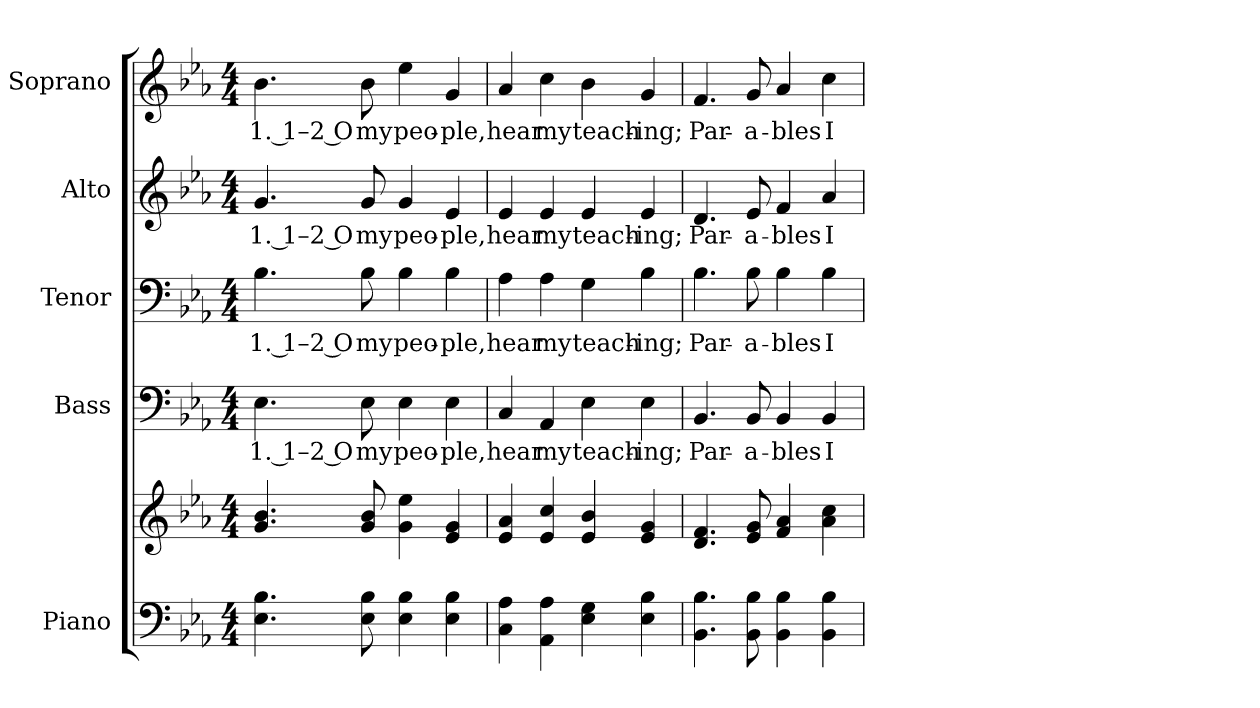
**kern	**kern	**kern	**text	**kern	**text	**kern	**text	**kern	**text
*part5	*part5	*part4	*part4	*part3	*part3	*part2	*part2	*part1	*part1
*staff6	*staff5	*staff4	*staff4	*staff3	*staff3	*staff2	*staff2	*staff1	*staff1
*I"Piano	*	*I"Bass	*	*I"Tenor	*	*I"Alto	*	*I"Soprano	*
*I'Pno.	*	*I'B.	*	*I'T.	*	*I'A.	*	*I'S.	*
!!LO:PB:g=z
*clefF4	*clefG2	*clefF4	*	*clefF4	*	*clefG2	*	*clefG2	*
*k[b-e-a-]	*k[b-e-a-]	*k[b-e-a-]	*	*k[b-e-a-]	*	*k[b-e-a-]	*	*k[b-e-a-]	*
*E-:	*E-:	*E-:	*	*E-:	*	*E-:	*	*E-:	*
*M4/4	*M4/4	*M4/4	*	*M4/4	*	*M4/4	*	*M4/4	*
*MM135	*MM135	*MM135	*	*MM135	*	*MM135	*	*MM135	*
=1	=1	=1	=1	=1	=1	=1	=1	=1	=1
!	!	!	!LO:LY:b:color=#000000	!	!	!	!	!	!
!	!	!	!	!	!LO:LY:b:color=#000000	!	!	!	!
!	!	!	!	!	!	!	!LO:LY:b:color=#000000	!	!
!	!	!	!	!	!	!	!	!	!LO:LY:b:color=#000000
4.E-i\ 4.B-i	4.gi/ 4.b-i	4.E-i\	1. 1–2 O	4.B-i\	1. 1–2 O	4.gi/	1. 1–2 O	4.b-i\	1. 1–2 O
!	!	!	!LO:LY:b:color=#000000	!	!	!	!	!	!
!	!	!	!	!	!LO:LY:b:color=#000000	!	!	!	!
!	!	!	!	!	!	!	!LO:LY:b:color=#000000	!	!
!	!	!	!	!	!	!	!	!	!LO:LY:b:color=#000000
8E-i\ 8B-i	8gi/ 8b-i	8E-i\	my	8B-i\	my	8gi/	my	8b-i\	my
!	!	!	!LO:LY:b:color=#000000	!	!	!	!	!	!
!	!	!	!	!	!LO:LY:b:color=#000000	!	!	!	!
!	!	!	!	!	!	!	!LO:LY:b:color=#000000	!	!
!	!	!	!	!	!	!	!	!	!LO:LY:b:color=#000000
4E-i\ 4B-i	4gi\ 4ee-i	4E-i\	peo-	4B-i\	peo-	4gi/	peo-	4ee-i\	peo-
!	!	!	!LO:LY:b:color=#000000	!	!	!	!	!	!
!	!	!	!	!	!LO:LY:b:color=#000000	!	!	!	!
!	!	!	!	!	!	!	!LO:LY:b:color=#000000	!	!
!	!	!	!	!	!	!	!	!	!LO:LY:b:color=#000000
4E-i\ 4B-i	4e-i/ 4gi	4E-i\	-ple,	4B-i\	-ple,	4e-i/	-ple,	4gi/	-ple,
=2	=2	=2	=2	=2	=2	=2	=2	=2	=2
!	!	!	!LO:LY:b:color=#000000	!	!	!	!	!	!
!	!	!	!	!	!LO:LY:b:color=#000000	!	!	!	!
!	!	!	!	!	!	!	!LO:LY:b:color=#000000	!	!
!	!	!	!	!	!	!	!	!	!LO:LY:b:color=#000000
4Ci\ 4A-i	4e-i/ 4a-i	4Ci/	hear	4A-i\	hear	4e-i/	hear	4a-i/	hear
!	!	!	!LO:LY:b:color=#000000	!	!	!	!	!	!
!	!	!	!	!	!LO:LY:b:color=#000000	!	!	!	!
!	!	!	!	!	!	!	!LO:LY:b:color=#000000	!	!
!	!	!	!	!	!	!	!	!	!LO:LY:b:color=#000000
4AA-i\ 4A-i	4e-i/ 4cci	4AA-i/	my	4A-i\	my	4e-i/	my	4cci\	my
!	!	!	!LO:LY:b:color=#000000	!	!	!	!	!	!
!	!	!	!	!	!LO:LY:b:color=#000000	!	!	!	!
!	!	!	!	!	!	!	!LO:LY:b:color=#000000	!	!
!	!	!	!	!	!	!	!	!	!LO:LY:b:color=#000000
4E-i\ 4Gi	4e-i/ 4b-i	4E-i\	teach-	4Gi\	teach-	4e-i/	teach-	4b-i\	teach-
!	!	!	!LO:LY:b:color=#000000	!	!	!	!	!	!
!	!	!	!	!	!LO:LY:b:color=#000000	!	!	!	!
!	!	!	!	!	!	!	!LO:LY:b:color=#000000	!	!
!	!	!	!	!	!	!	!	!	!LO:LY:b:color=#000000
4E-i\ 4B-i	4e-i/ 4gi	4E-i\	-ing;	4B-i\	-ing;	4e-i/	-ing;	4gi/	-ing;
=3	=3	=3	=3	=3	=3	=3	=3	=3	=3
!	!	!	!LO:LY:b:color=#000000	!	!	!	!	!	!
!	!	!	!	!	!LO:LY:b:color=#000000	!	!	!	!
!	!	!	!	!	!	!	!LO:LY:b:color=#000000	!	!
!	!	!	!	!	!	!	!	!	!LO:LY:b:color=#000000
4.BB-i\ 4.B-i	4.di/ 4.fi	4.BB-i/	Par-	4.B-i\	Par-	4.di/	Par-	4.fi/	Par-
!	!	!	!LO:LY:b:color=#000000	!	!	!	!	!	!
!	!	!	!	!	!LO:LY:b:color=#000000	!	!	!	!
!	!	!	!	!	!	!	!LO:LY:b:color=#000000	!	!
!	!	!	!	!	!	!	!	!	!LO:LY:b:color=#000000
8BB-i\ 8B-i	8e-i/ 8gi	8BB-i/	-a-	8B-i\	-a-	8e-i/	-a-	8gi/	-a-
!	!	!	!LO:LY:b:color=#000000	!	!	!	!	!	!
!	!	!	!	!	!LO:LY:b:color=#000000	!	!	!	!
!	!	!	!	!	!	!	!LO:LY:b:color=#000000	!	!
!	!	!	!	!	!	!	!	!	!LO:LY:b:color=#000000
4BB-i\ 4B-i	4fi/ 4a-i	4BB-i/	-bles	4B-i\	-bles	4fi/	-bles	4a-i/	-bles
!	!	!	!LO:LY:b:color=#000000	!	!	!	!	!	!
!	!	!	!	!	!LO:LY:b:color=#000000	!	!	!	!
!	!	!	!	!	!	!	!LO:LY:b:color=#000000	!	!
!	!	!	!	!	!	!	!	!	!LO:LY:b:color=#000000
4BB-i\ 4B-i	4a-i\ 4cci	4BB-i/	I	4B-i\	I	4a-i/	I	4cci\	I
=	=	=	=	=	=	=	=	=	=
*-	*-	*-	*-	*-	*-	*-	*-	*-	*-
